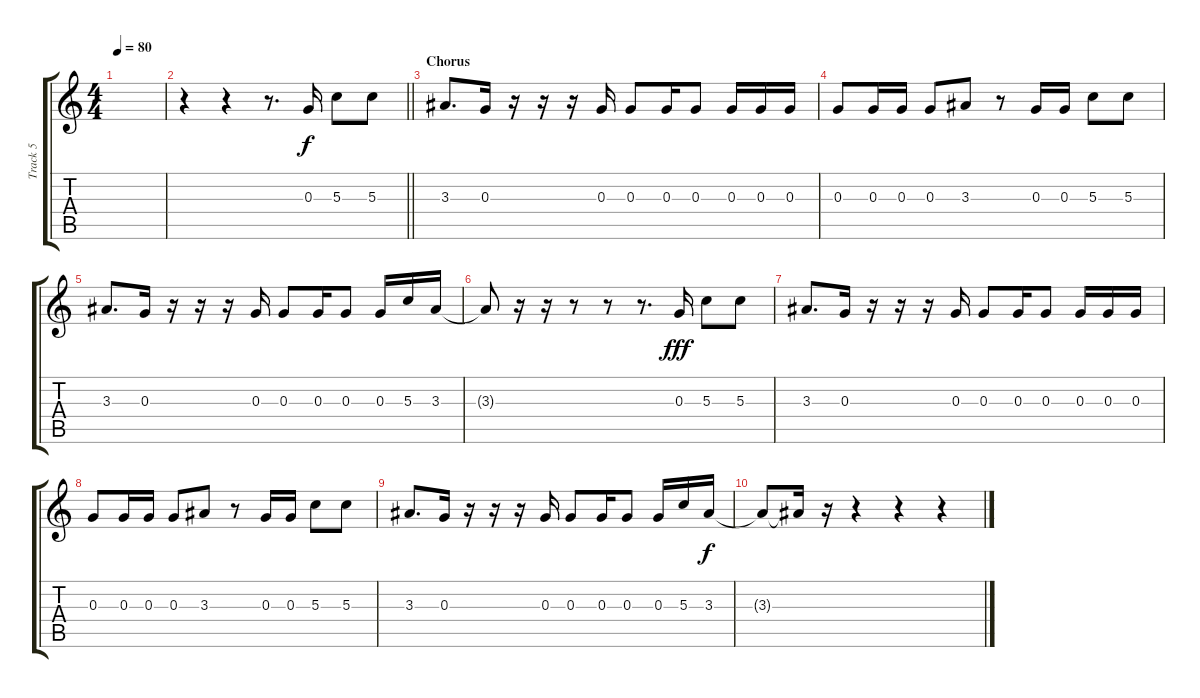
\track ("Track 5" "Track 5") {instrument electricguitarjazz}
\staff {score tabs}
\tuning (E4 B3 G3 D3 A2 E2) {hide}
\ts (4 4)
\tempo 80
\clef g2
\ks c
|
\barLineRight lightlight
r.4 r.4 r.8{d} 0.3.16 5.3.8 5.3.8 |
\section ("" "Chorus")
3.3.8{d} 0.3.16 r.16 r.16 r.16 0.3.16 0.3.8 0.3.16 0.3.8 0.3.16 0.3.16 0.3.16 |
0.3.8 0.3.16 0.3.16 0.3.8 3.3.8 r.8 0.3.16 0.3.16 5.3.8 5.3.8 |
3.3.8{d} 0.3.16 r.16 r.16 r.16 0.3.16 0.3.8 0.3.16 0.3.8 0.3.16 5.3.16 3.3.16{dy f} |
3.3{t}.8 r.16 r.16 r.8 r.8 r.8{d} 0.3.16{dy fff} 5.3.8 5.3.8 |
3.3.8{d} 0.3.16 r.16 r.16 r.16 0.3.16 0.3.8 0.3.16 0.3.8 0.3.16 0.3.16 0.3.16 |
0.3.8 0.3.16 0.3.16 0.3.8 3.3.8 r.8 0.3.16 0.3.16 5.3.8 5.3.8 |
3.3.8{d} 0.3.16 r.16 r.16 r.16 0.3.16 0.3.8 0.3.16 0.3.8 0.3.16 5.3.16 3.3.16{dy f} |
3.3{t}.8 3.3{t}.16 r.16 r.4 r.4 r.4
